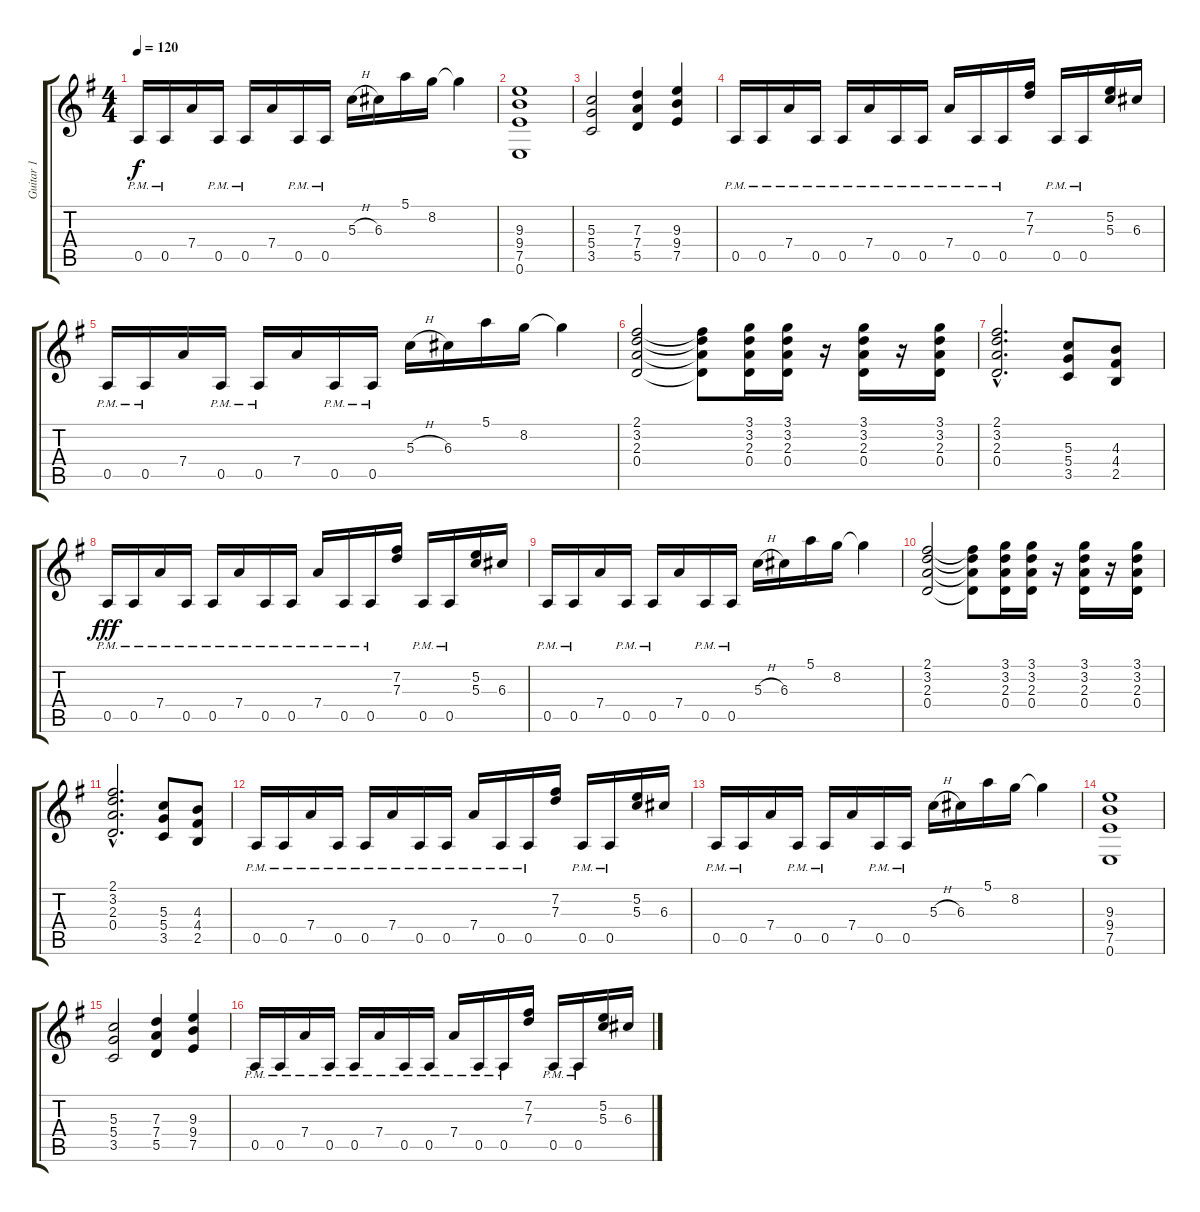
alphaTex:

\track ("Guitar 1" "Guitar 1") {instrument distortionguitar}
\staff {score tabs}
\tuning (E4 B3 G3 D3 A2 E2) {hide}
\ts (4 4)
\tempo 120
\clef g2
\ks g
0.5{pm}.16{dy f} 0.5{pm}.16 7.4.16 0.5{pm}.16 0.5{pm}.16 7.4.16 0.5{pm}.16 0.5{pm}.16 5.3{h}.16 6.3.16 5.1.16 8.2.16 8.2{t}.4 |
(9.3 9.4 7.5 0.6).1 |
(5.3 5.4 3.5).2 (7.3 7.4 5.5).4 (9.3 9.4 7.5).4 |
0.5{pm}.16 0.5{pm}.16 7.4{pm}.16 0.5{pm}.16 0.5{pm}.16 7.4{pm}.16 0.5{pm}.16 0.5{pm}.16 7.4{pm}.16 0.5{pm}.16 0.5{pm}.16 (7.2 7.3).16 0.5{pm}.16 0.5{pm}.16 (5.2 5.3).16 6.3.16 |
0.5{pm}.16 0.5{pm}.16 7.4.16 0.5{pm}.16 0.5{pm}.16 7.4.16 0.5{pm}.16 0.5{pm}.16 5.3{h}.16 6.3.16 5.1.16 8.2.16 8.2{t}.4 |
(2.1 3.2 2.3 0.4).2 (2.1{t} 3.2{t} 2.3{t} 0.4{t}).8 (3.1 3.2 2.3 0.4).16 (3.1 3.2 2.3 0.4).16 r.16 (3.1 3.2 2.3 0.4).16 r.16 (3.1 3.2 2.3 0.4).16 |
(2.1{hac} 3.2{hac} 2.3{hac} 0.4{hac}).2{d} (5.3 5.4 3.5).8 (4.3 4.4 2.5).8 |
0.5{pm}.16{dy fff} 0.5{pm}.16 7.4{pm}.16 0.5{pm}.16 0.5{pm}.16 7.4{pm}.16 0.5{pm}.16 0.5{pm}.16 7.4{pm}.16 0.5{pm}.16 0.5{pm}.16 (7.2 7.3).16 0.5{pm}.16 0.5{pm}.16 (5.2 5.3).16 6.3.16 |
0.5{pm}.16 0.5{pm}.16 7.4.16 0.5{pm}.16 0.5{pm}.16 7.4.16 0.5{pm}.16 0.5{pm}.16 5.3{h}.16 6.3.16 5.1.16 8.2.16 8.2{t}.4 |
(2.1 3.2 2.3 0.4).2 (2.1{t} 3.2{t} 2.3{t} 0.4{t}).8 (3.1 3.2 2.3 0.4).16 (3.1 3.2 2.3 0.4).16 r.16 (3.1 3.2 2.3 0.4).16 r.16 (3.1 3.2 2.3 0.4).16 |
(2.1{hac} 3.2{hac} 2.3{hac} 0.4{hac}).2{d} (5.3 5.4 3.5).8 (4.3 4.4 2.5).8 |
0.5{pm}.16 0.5{pm}.16 7.4{pm}.16 0.5{pm}.16 0.5{pm}.16 7.4{pm}.16 0.5{pm}.16 0.5{pm}.16 7.4{pm}.16 0.5{pm}.16 0.5{pm}.16 (7.2 7.3).16 0.5{pm}.16 0.5{pm}.16 (5.2 5.3).16 6.3.16 |
0.5{pm}.16 0.5{pm}.16 7.4.16 0.5{pm}.16 0.5{pm}.16 7.4.16 0.5{pm}.16 0.5{pm}.16 5.3{h}.16 6.3.16 5.1.16 8.2.16 8.2{t}.4 |
(9.3 9.4 7.5 0.6).1 |
(5.3 5.4 3.5).2 (7.3 7.4 5.5).4 (9.3 9.4 7.5).4 |
0.5{pm}.16 0.5{pm}.16 7.4{pm}.16 0.5{pm}.16 0.5{pm}.16 7.4{pm}.16 0.5{pm}.16 0.5{pm}.16 7.4{pm}.16 0.5{pm}.16 0.5{pm}.16 (7.2 7.3).16 0.5{pm}.16 0.5{pm}.16 (5.2 5.3).16 6.3.16
